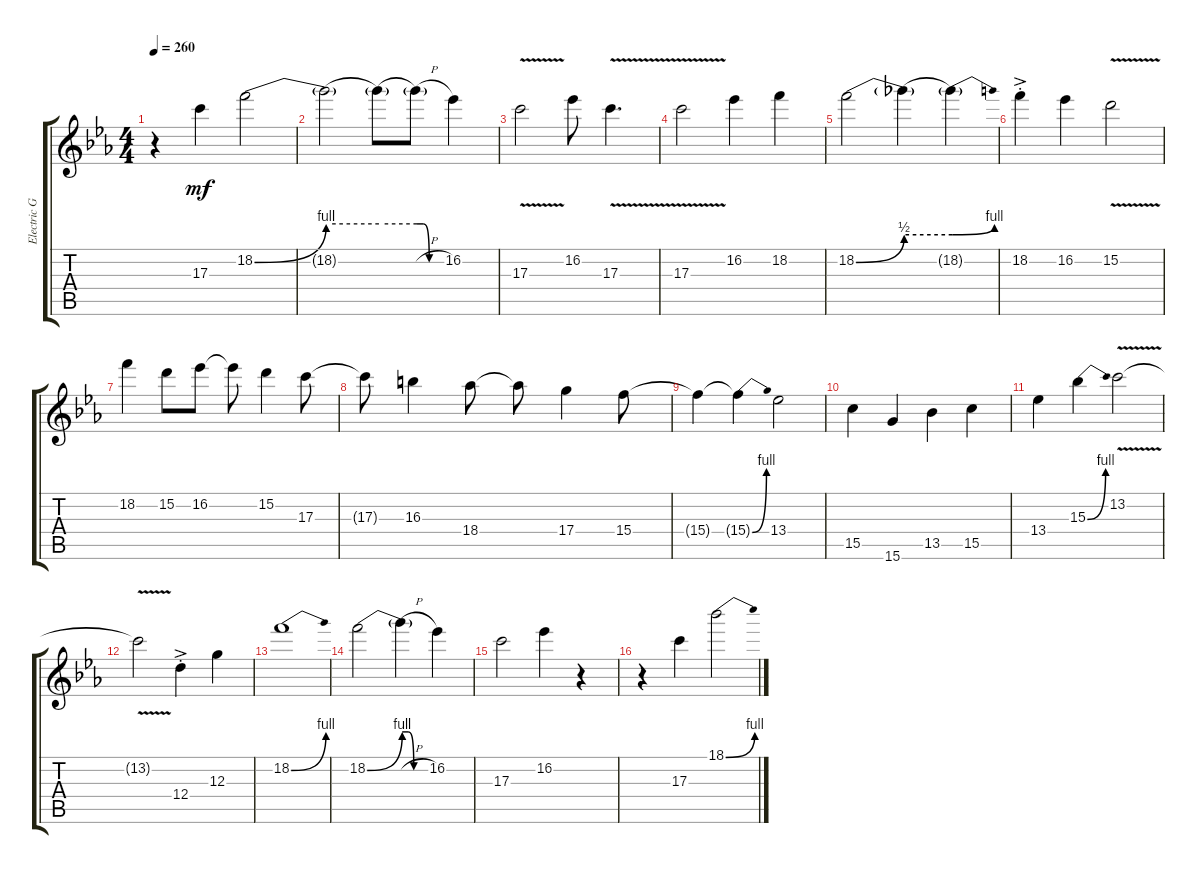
\track ("Electric Guitar" "Electric G") {instrument electricguitarclean}
\staff {score tabs}
\tuning (E4 B3 G3 D3 A2 E2) {hide}
\ts (4 4)
\tempo 260
\clef g2
\ks cminor
r.4{dy mf} 17.3.4 18.2{be (bend 0 0 60 4)}.2 |
18.2{be (hold 0 4 60 4) t}.2 18.2{be (hold 0 4 60 4) t}.8 18.2{be (custom 0 4 15 4 30 0 60 0) h t}.8 16.2.4 |
17.3{v}.2 16.2.8 17.3{v}.4{d} |
17.3{v}.2 16.2.4 18.2.4 |
18.2{be (bend 0 0 60 2)}.2 18.2{be (hold 0 2 60 2) t}.4 18.2{be (bend 0 2 60 4) t}.4 |
18.2{ac st}.4 16.2.4 15.2{v}.2 |
18.2.4 15.2.8 16.2.8 16.2{t}.8 15.2.4 17.3.8 |
17.3{t}.8 16.3.4 18.4.8 18.4{t}.8 17.4.4 15.4.8 |
15.4{t}.4 15.4{be (bend 0 0 60 4) t}.4 13.4.2 |
15.5.4 15.6.4 13.5.4 15.5.4 |
13.4.4 15.3{be (bend 0 0 60 4)}.4 13.2{v}.2 |
13.2{v t}.2 12.4{ac st}.4 12.3.4 |
18.2{be (bend 0 0 60 4)}.1 |
18.2{be (bend 0 0 60 4)}.2 18.2{be (custom 0 4 15 4 30 0 60 0) h t}.4 16.2.4 |
17.3.2 16.2.4 r.4 |
r.4 17.3.4 18.1{be (bend 0 0 60 4)}.2
